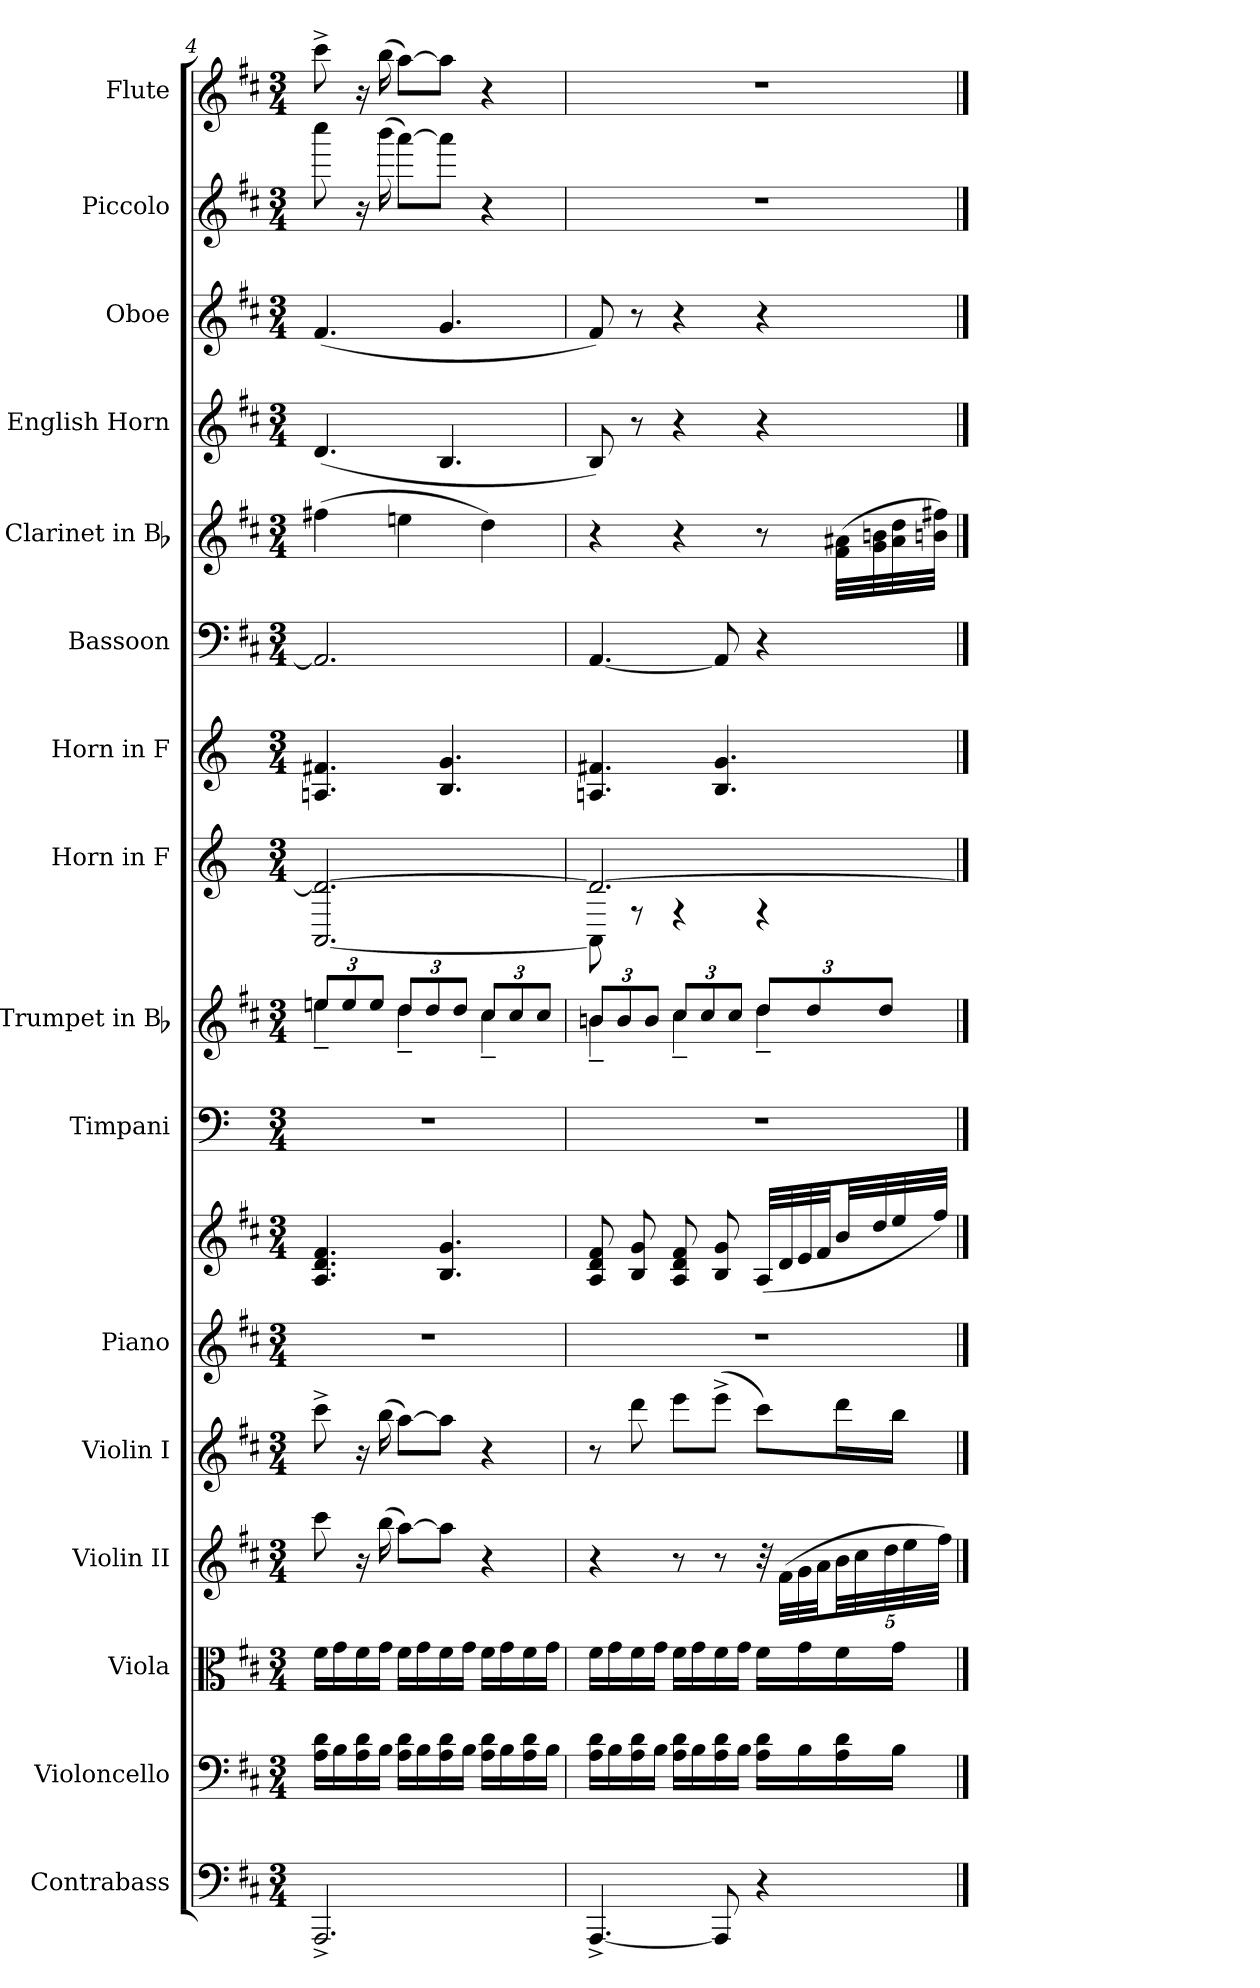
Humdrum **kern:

**kern	**kern	**kern	**kern	**kern	**kern	**kern	**kern	**kern	**kern	**kern	**kern	**kern	**kern	**kern	**kern	**kern
*part16	*part15	*part14	*part13	*part12	*part11	*part11	*part10	*part9	*part8	*part7	*part6	*part5	*part4	*part3	*part2	*part1
*staff17	*staff16	*staff15	*staff14	*staff13	*staff12	*staff11	*staff10	*staff9	*staff8	*staff7	*staff6	*staff5	*staff4	*staff3	*staff2	*staff1
*I"Contrabass	*I"Violoncello	*I"Viola	*I"Violin II	*I"Violin I	*I"Piano	*	*I"Timpani	*I"Trumpet in Bb	*I"Horn in F	*I"Horn in F	*I"Bassoon	*I"Clarinet in Bb	*I"English Horn	*I"Oboe	*I"Piccolo	*I"Flute
*I'Cb.	*I'Vc.	*I'Vla.	*I'Vln. II	*I'Vln. I	*I'Pno.	*	*I'Timp.	*I'Tpt.	*I'Hn.	*I'Hn.	*I'Bsn.	*I'Cl.	*I'Eng. Hn.	*I'Ob.	*I'Picc.	*I'Fl.
*clefF4	*clefF4	*clefC3	*clefG2	*clefG2	*clefG2	*clefG2	*clefF4	*clefG2	*clefG2	*clefG2	*clefF4	*clefG2	*clefG2	*clefG2	*clefG2	*clefG2
*k[f#c#]	*k[f#c#]	*k[f#c#]	*k[f#c#]	*k[f#c#]	*k[f#c#]	*k[f#c#]	*	*k[f#c#]	*	*	*k[f#c#]	*k[f#c#]	*k[f#c#]	*k[f#c#]	*k[f#c#]	*k[f#c#]
*M3/4	*M3/4	*M3/4	*M3/4	*M3/4	*M3/4	*M3/4	*M3/4	*M3/4	*M3/4	*M3/4	*M3/4	*M3/4	*M3/4	*M3/4	*M3/4	*M3/4
=4	=4	=4	=4	=4	=4	=4	=4	=4	=4	=4	=4	=4	=4	=4	=4	=4
*	*	*	*	*	*	*	*	*^	*	*	*	*	*	*	*	*
2.AAA^	16A 16dLL	16f#LL	8ccc#	8ccc#^	2.r	4.A 4.d 4.f#	2.r	12eenL	4ee~	[2.AA 2.d_	4.An 4.f#X	2.AA]	(4ff#X	(4.d	(4.f#	8cccc#	8ccc#^
.	16B	16g	.	.	.	.	.	.	.	.	.	.	.	.	.	.	.
.	.	.	.	.	.	.	.	12ee	.	.	.	.	.	.	.	.	.
.	16A 16d	16f#	16r	16r	.	.	.	.	.	.	.	.	.	.	.	16r	16r
.	.	.	.	.	.	.	.	12eeJ	.	.	.	.	.	.	.	.	.
.	16BJJ	16gJJ	(16bb	(16bb	.	.	.	.	.	.	.	.	.	.	.	(16bbb	(16bb
.	16A 16dLL	16f#LL	[8aaL)	[8aaL)	.	.	.	12ddL	4dd~	.	.	.	4een	.	.	[8aaaL)	[8aaL)
.	16B	16g	.	.	.	.	.	.	.	.	.	.	.	.	.	.	.
.	.	.	.	.	.	.	.	12dd	.	.	.	.	.	.	.	.	.
.	16A 16d	16f#	8aaJ]	8aaJ]	.	4.B 4.g	.	.	.	.	4.B 4.g	.	.	4.B	4.g	8aaaJ]	8aaJ]
.	.	.	.	.	.	.	.	12ddJ	.	.	.	.	.	.	.	.	.
.	16BJJ	16gJJ	.	.	.	.	.	.	.	.	.	.	.	.	.	.	.
.	16A 16dLL	16f#LL	4r	4r	.	.	.	12cc#L	4cc#~	.	.	.	4dd)	.	.	4r	4r
.	16B	16g	.	.	.	.	.	.	.	.	.	.	.	.	.	.	.
.	.	.	.	.	.	.	.	12cc#	.	.	.	.	.	.	.	.	.
.	16A 16d	16f#	.	.	.	.	.	.	.	.	.	.	.	.	.	.	.
.	.	.	.	.	.	.	.	12cc#J	.	.	.	.	.	.	.	.	.
.	16BJJ	16gJJ	.	.	.	.	.	.	.	.	.	.	.	.	.	.	.
=5	=5	=5	=5	=5	=5	=5	=5	=5	=5	=5	=5	=5	=5	=5	=5	=5	=5
*	*	*	*	*	*	*	*	*	*	*^	*	*	*	*	*	*	*
[4.AAA^	16A 16dLL	16f#LL	4r	8r	2.r	8A 8d 8f#	2.r	12bL	4bn~	2.d_	8AA]	4.An 4.f#X	[4.AA	4r	8B)	8f#)	2.r	2.r
.	16B	16g	.	.	.	.	.	.	.	.	.	.	.	.	.	.	.	.
.	.	.	.	.	.	.	.	12b	.	.	.	.	.	.	.	.	.	.
.	16A 16d	16f#	.	8ddd	.	8B 8g	.	.	.	.	8r	.	.	.	8r	8r	.	.
.	.	.	.	.	.	.	.	12bJ	.	.	.	.	.	.	.	.	.	.
.	16BJJ	16gJJ	.	.	.	.	.	.	.	.	.	.	.	.	.	.	.	.
.	16A 16dLL	16f#LL	8r	8eeeL	.	8A 8d 8f#	.	12cc#L	4cc#~	.	4r	.	.	4r	4r	4r	.	.
.	16B	16g	.	.	.	.	.	.	.	.	.	.	.	.	.	.	.	.
.	.	.	.	.	.	.	.	12cc#	.	.	.	.	.	.	.	.	.	.
8AAA]	16A 16d	16f#	8r	(8eee^J	.	8B 8g	.	.	.	.	.	4.B 4.g	8AA]	.	.	.	.	.
.	.	.	.	.	.	.	.	12cc#J	.	.	.	.	.	.	.	.	.	.
.	16BJJ	16gJJ	.	.	.	.	.	.	.	.	.	.	.	.	.	.	.	.
4r	16A 16dLL	16f#LL	32r	8ccc#L)	.	(32ALLL	.	12ddL	4dd~	.	4r	.	4r	8r	4r	4r	.	.
.	.	.	(32f#LLL	.	.	32d	.	.	.	.	.	.	.	.	.	.	.	.
.	16B	16g	32g	.	.	32e	.	.	.	.	.	.	.	.	.	.	.	.
.	.	.	.	.	.	.	.	12dd	.	.	.	.	.	.	.	.	.	.
.	.	.	32aJJ	.	.	32f#JJ	.	.	.	.	.	.	.	.	.	.	.	.
.	16A 16d	16f#	40bLL	16dddL	.	32bLL	.	.	.	.	.	.	.	(32f# 32a#XLLL	.	.	.	.
.	.	.	40cc#	.	.	.	.	.	.	.	.	.	.	.	.	.	.	.
.	.	.	.	.	.	32dd	.	.	.	.	.	.	.	32g 32bn	.	.	.	.
.	.	.	.	.	.	.	.	12ddJ	.	.	.	.	.	.	.	.	.	.
.	.	.	40dd	.	.	.	.	.	.	.	.	.	.	.	.	.	.	.
.	16BJJ	16gJJ	.	16bbJJ	.	32ee	.	.	.	.	.	.	.	32a# 32dd	.	.	.	.
.	.	.	40ee	.	.	.	.	.	.	.	.	.	.	.	.	.	.	.
.	.	.	.	.	.	32ff#JJJ)	.	.	.	.	.	.	.	32bn 32ff#XJJJ)	.	.	.	.
.	.	.	40ff#JJJ)	.	.	.	.	.	.	.	.	.	.	.	.	.	.	.
*	*	*	*	*	*	*	*	*v	*v	*	*	*	*	*	*	*	*	*
*	*	*	*	*	*	*	*	*	*v	*v	*	*	*	*	*	*	*
==	==	==	==	==	==	==	==	==	==	==	==	==	==	==	==	==
*-	*-	*-	*-	*-	*-	*-	*-	*-	*-	*-	*-	*-	*-	*-	*-	*-
